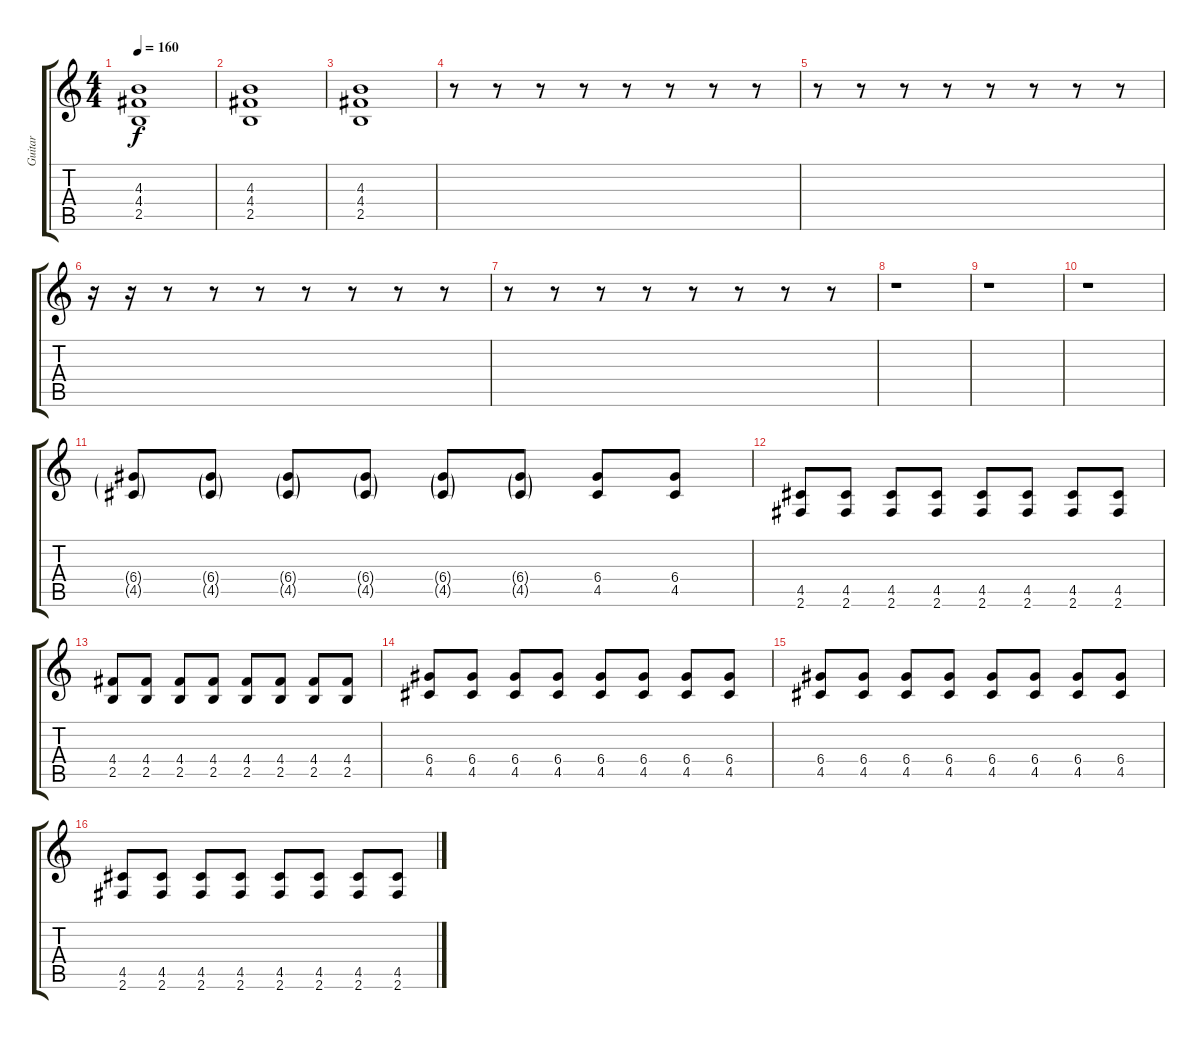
\track ("Guitar" "Guitar") {instrument overdrivenguitar}
\staff {score tabs}
\tuning (E4 B3 G3 D3 A2 E2) {hide}
\ts (4 4)
\tempo 160
\clef g2
\ks c
(4.3 4.4 2.5).1{dy f} |
(4.3 4.4 2.5).1 |
(4.3 4.4 2.5).1 |
r.8 r.8 r.8 r.8 r.8 r.8 r.8 r.8 |
r.8 r.8 r.8 r.8 r.8 r.8 r.8 r.8 |
r.16 r.16 r.8 r.8 r.8 r.8 r.8 r.8 r.8 |
r.8 r.8 r.8 r.8 r.8 r.8 r.8 r.8 |
r.1 |
r.1 |
r.1 |
(6.4{g} 4.5{g}).8 (6.4{g} 4.5{g}).8 (6.4{g} 4.5{g}).8 (6.4{g} 4.5{g}).8 (6.4{g} 4.5{g}).8 (6.4{g} 4.5{g}).8 (6.4 4.5).8 (6.4 4.5).8 |
(4.5 2.6).8 (4.5 2.6).8 (4.5 2.6).8 (4.5 2.6).8 (4.5 2.6).8 (4.5 2.6).8 (4.5 2.6).8 (4.5 2.6).8 |
(4.4 2.5).8 (4.4 2.5).8 (4.4 2.5).8 (4.4 2.5).8 (4.4 2.5).8 (4.4 2.5).8 (4.4 2.5).8 (4.4 2.5).8 |
(6.4 4.5).8 (6.4 4.5).8 (6.4 4.5).8 (6.4 4.5).8 (6.4 4.5).8 (6.4 4.5).8 (6.4 4.5).8 (6.4 4.5).8 |
(6.4 4.5).8 (6.4 4.5).8 (6.4 4.5).8 (6.4 4.5).8 (6.4 4.5).8 (6.4 4.5).8 (6.4 4.5).8 (6.4 4.5).8 |
(4.5 2.6).8 (4.5 2.6).8 (4.5 2.6).8 (4.5 2.6).8 (4.5 2.6).8 (4.5 2.6).8 (4.5 2.6).8 (4.5 2.6).8
